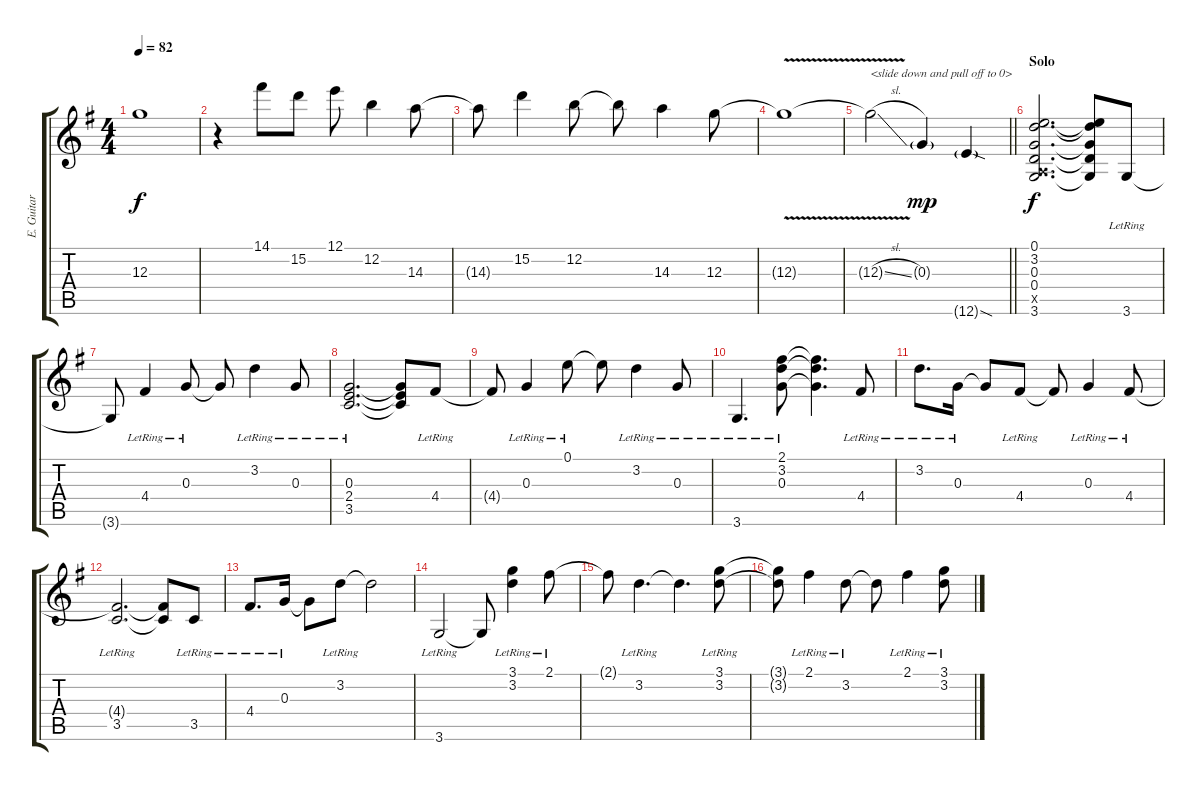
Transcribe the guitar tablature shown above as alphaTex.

\track ("E. Guitar I" "E. Guitar ") {instrument electricguitarjazz}
\staff {score tabs}
\tuning (E4 B3 G3 D3 A2 E2) {hide}
\ts (4 4)
\tempo 82
\clef g2
\ks g
12.3{t}.1{dy f} |
r.4 14.1.8 15.2.8 12.1.8 12.2.4 14.3.8 |
14.3{t}.8 15.2.4 12.2.8 12.2{t}.8 14.3.4 12.3.8 |
12.3{v t}.1 |
\barLineRight lightlight
12.3{sl t}.2{txt "<slide down and pull off to 0>"} 0.3{g}.4{dy mp} 12.6{sod g}.4 |
\section ("" "Solo")
(0.1 3.2 0.3 0.4 0.5{x} 3.6).2{d dy f} (0.1{t} 3.2{t} 0.3{t} 0.4{t} 3.6{t}).8 3.6{lr}.8 |
3.6{t}.8 4.4{lr}.4 0.3{lr}.8 0.3{t}.8 3.2{lr}.4 0.3{lr}.8 |
(0.3{lr} 2.4{lr} 3.5{lr}).2{d} (0.3{t} 2.4{t} 3.5{t}).8 4.4{lr}.8 |
4.4{t}.8 0.3{lr}.4 0.1{lr}.8 0.1{t}.8 3.2{lr}.4 0.3{lr}.8 |
3.6{lr}.4{d} (2.1{lr} 3.2{lr} 0.3{lr}).8 (2.1{t} 3.2{t} 0.3{t}).4{d} 4.4{lr}.8 |
3.2{lr}.8{d} 0.3{lr}.16 0.3{t}.8 4.4{lr}.8 4.4{t}.8 0.3{lr}.4 4.4{lr}.8 |
(4.4{t} 3.5{lr}).2{d} (4.4{t} 3.5{t}).8 3.5{lr}.8 |
4.4{lr}.8{d} 0.3{lr}.16 0.3{t}.8 3.2{lr}.8 3.2{t}.2 |
3.6{lr}.2 3.6{t}.8 (3.1{lr} 3.2{lr}).4 2.1{lr}.8 |
2.1{t}.8 3.2{lr}.4{d} 3.2{t}.4{d} (3.1{lr} 3.2{lr}).8 |
(3.1{t} 3.2{t}).8 2.1{lr}.4 3.2{lr}.8 3.2{t}.8 2.1{lr}.4 (3.1{lr} 3.2{lr}).8
